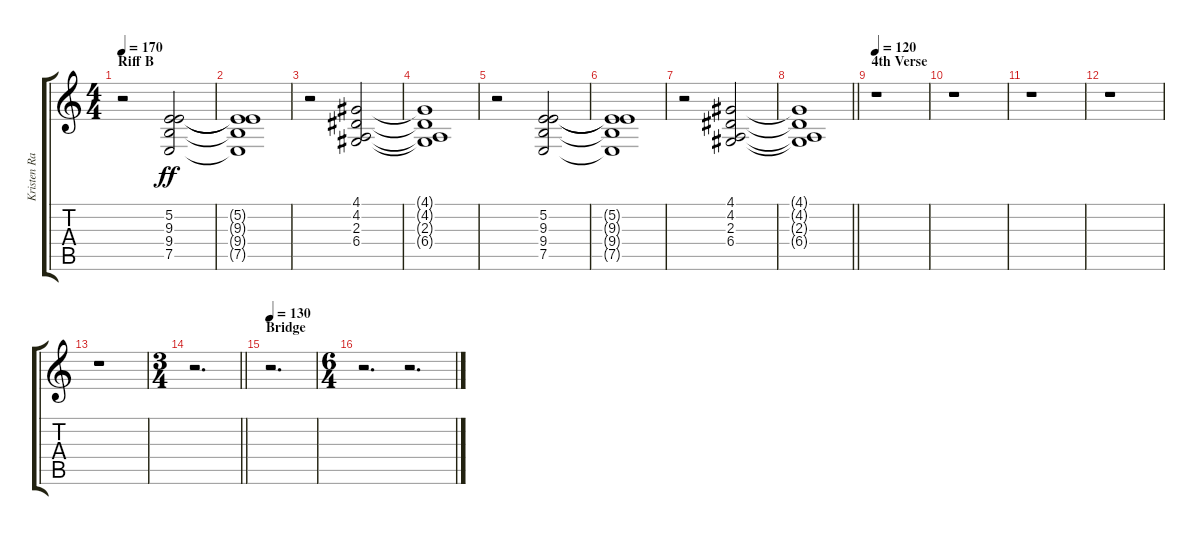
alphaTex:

\track ("Kristen Randall" "Kristen Ra") {instrument choiraahs}
\staff {score tabs}
\tuning (E4 B3 G3 D3 A2 E2) {hide}
\ts (4 4)
\section ("" "Riff B")
\tempo 170
\clef g2
\ks c
r.2{dy f volume 11} (5.2 9.3 9.4 7.5).2{dy ff volume 7} |
(5.2{t} 9.3{t} 9.4{t} 7.5{t}).1 |
r.2{volume 11} (4.1 4.2 2.3 6.4).2{volume 7} |
(4.1{t} 4.2{t} 2.3{t} 6.4{t}).1 |
r.2{volume 11} (5.2 9.3 9.4 7.5).2{volume 7} |
(5.2{t} 9.3{t} 9.4{t} 7.5{t}).1 |
r.2{volume 11} (4.1 4.2 2.3 6.4).2{volume 7} |
\barLineRight lightlight
(4.1{t} 4.2{t} 2.3{t} 6.4{t}).1 |
\section ("" "4th Verse")
\tempo 120
r.1 |
r.1 |
r.1 |
r.1 |
r.1 |
\ts (3 4)
\barLineRight lightlight
r.2{d} |
\section ("" "Bridge")
\tempo 130
r.2{d} |
\ts (6 4)
r.2{d} r.2{d}
